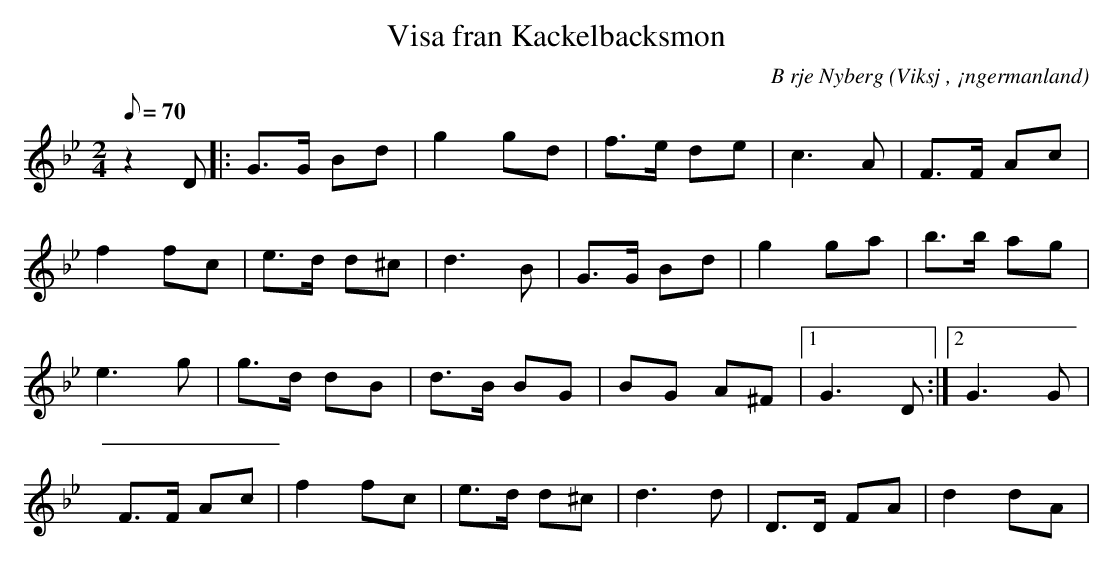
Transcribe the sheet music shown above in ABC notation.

X:1
T:Visa fran Kackelbacksmon
C:B rje Nyberg
O:Viksj , ¡ngermanland
M:2/4
L:1/8
Q:70
K:Gm
z2 D|: G>G Bd | g2 gd | f>e de | c2>A2 | F>F Ac |
f2 fc | e>d d^c | d2>B2 | G>G Bd |g2 ga | b>b ag |
e2> g2 | g>d dB |d>B BG |BG A^F |1 G2> D2 :|2 G2> G2 |
F>F Ac | f2 fc | e>d d^c | d2>d2 | D>D FA | d2 dA |
